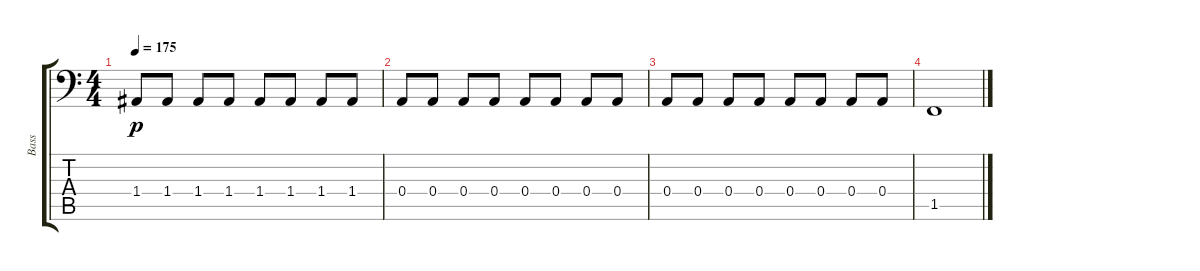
\track ("Bass" "Bass") {instrument synthbass2}
\staff {score tabs}
\tuning (C3 G2 D2 A1 E1 B0) {hide}
\ts (4 4)
\tempo 175
\clef f4
\ks c
1.4.8{dy p} 1.4.8 1.4.8 1.4.8 1.4.8 1.4.8 1.4.8 1.4.8 |
0.4.8 0.4.8 0.4.8 0.4.8 0.4.8 0.4.8 0.4.8 0.4.8 |
0.4.8 0.4.8 0.4.8 0.4.8 0.4.8 0.4.8 0.4.8 0.4.8 |
1.5.1
